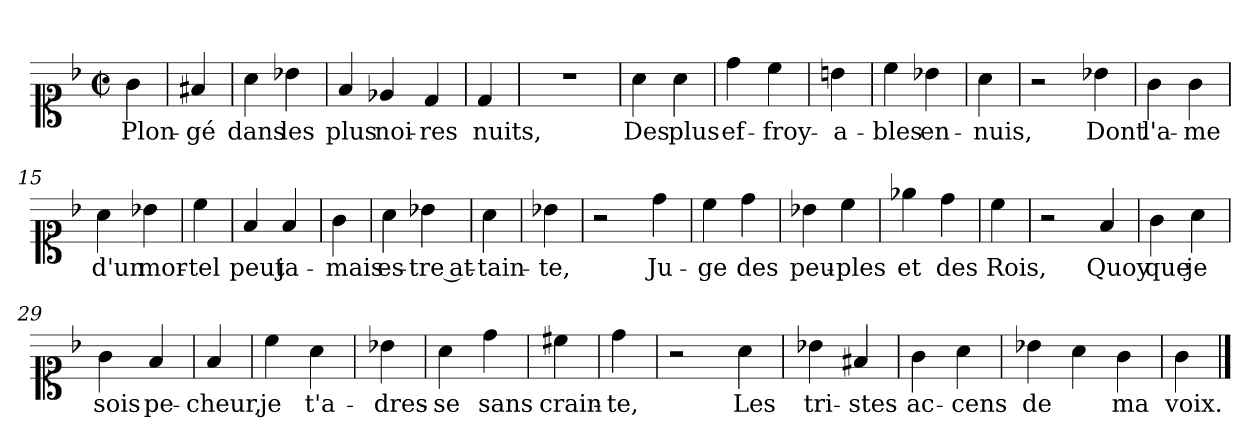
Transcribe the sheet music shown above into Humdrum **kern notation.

**kern	**text
*part1	*part1
*staff1	*staff1
*clefC1	*
*k[b-]	*
*F:	*
*M2/2	*
*met(c|)	*
=1	=1
4g	Plon-
=2	=2
4f#X	-gé
=3	=3
4a	dans
4b-X	les
=4	=4
4f	plus
4e-X	noi-
4d	-res
=6	=6
4d	nuits,
=7	=7
1r	.
=8	=8
4a	Des
4a	plus
=9	=9
4dd	ef-
4cc	-froy-
=10	=10
4b	-a-
=11	=11
4cc	-bles
4b-X	en-
=12	=12
4a	-nuis,
=13	=13
2r	.
4b-X	Dont
=14	=14
4g	l'a-
4g	-me
=15	=15
4a	d'un
4b-X	mor-
=16	=16
4cc	-tel
=17	=17
4f	peut
4f	ja-
=18	=18
4g	-mais
=19	=19
4a	es-
4b-X	-tre at-
=20	=20
4a	-tain-
=21	=21
4b-X	-te,
=22	=22
2r	.
4dd	Ju-
=23	=23
4cc	-ge
4dd	des
=24	=24
4b-X	peu-
4cc	-ples
=25	=25
4ee-X	et
4dd	des
=26	=26
4cc	Rois,
=27	=27
2r	.
4f	Quoy
=28	=28
4g	que
4a	je
=29	=29
4g	sois
4f	pe-
=30	=30
4f	-cheur,
=31	=31
4cc	je
4a	t'a-
=32	=32
4b-X	-dres-
=33	=33
4a	-se
4dd	sans
=34	=34
4cc#X	crain-
=35	=35
4dd	-te,
=36	=36
2r	.
4a	Les
=37	=37
4b-X	tri-
4f#X	-stes
=38	=38
4g	ac-
4a	-cens
=39	=39
4b-X	de-
4a	-
4g	ma
=41	=41
4g	voix.
==	==
*-	*-
